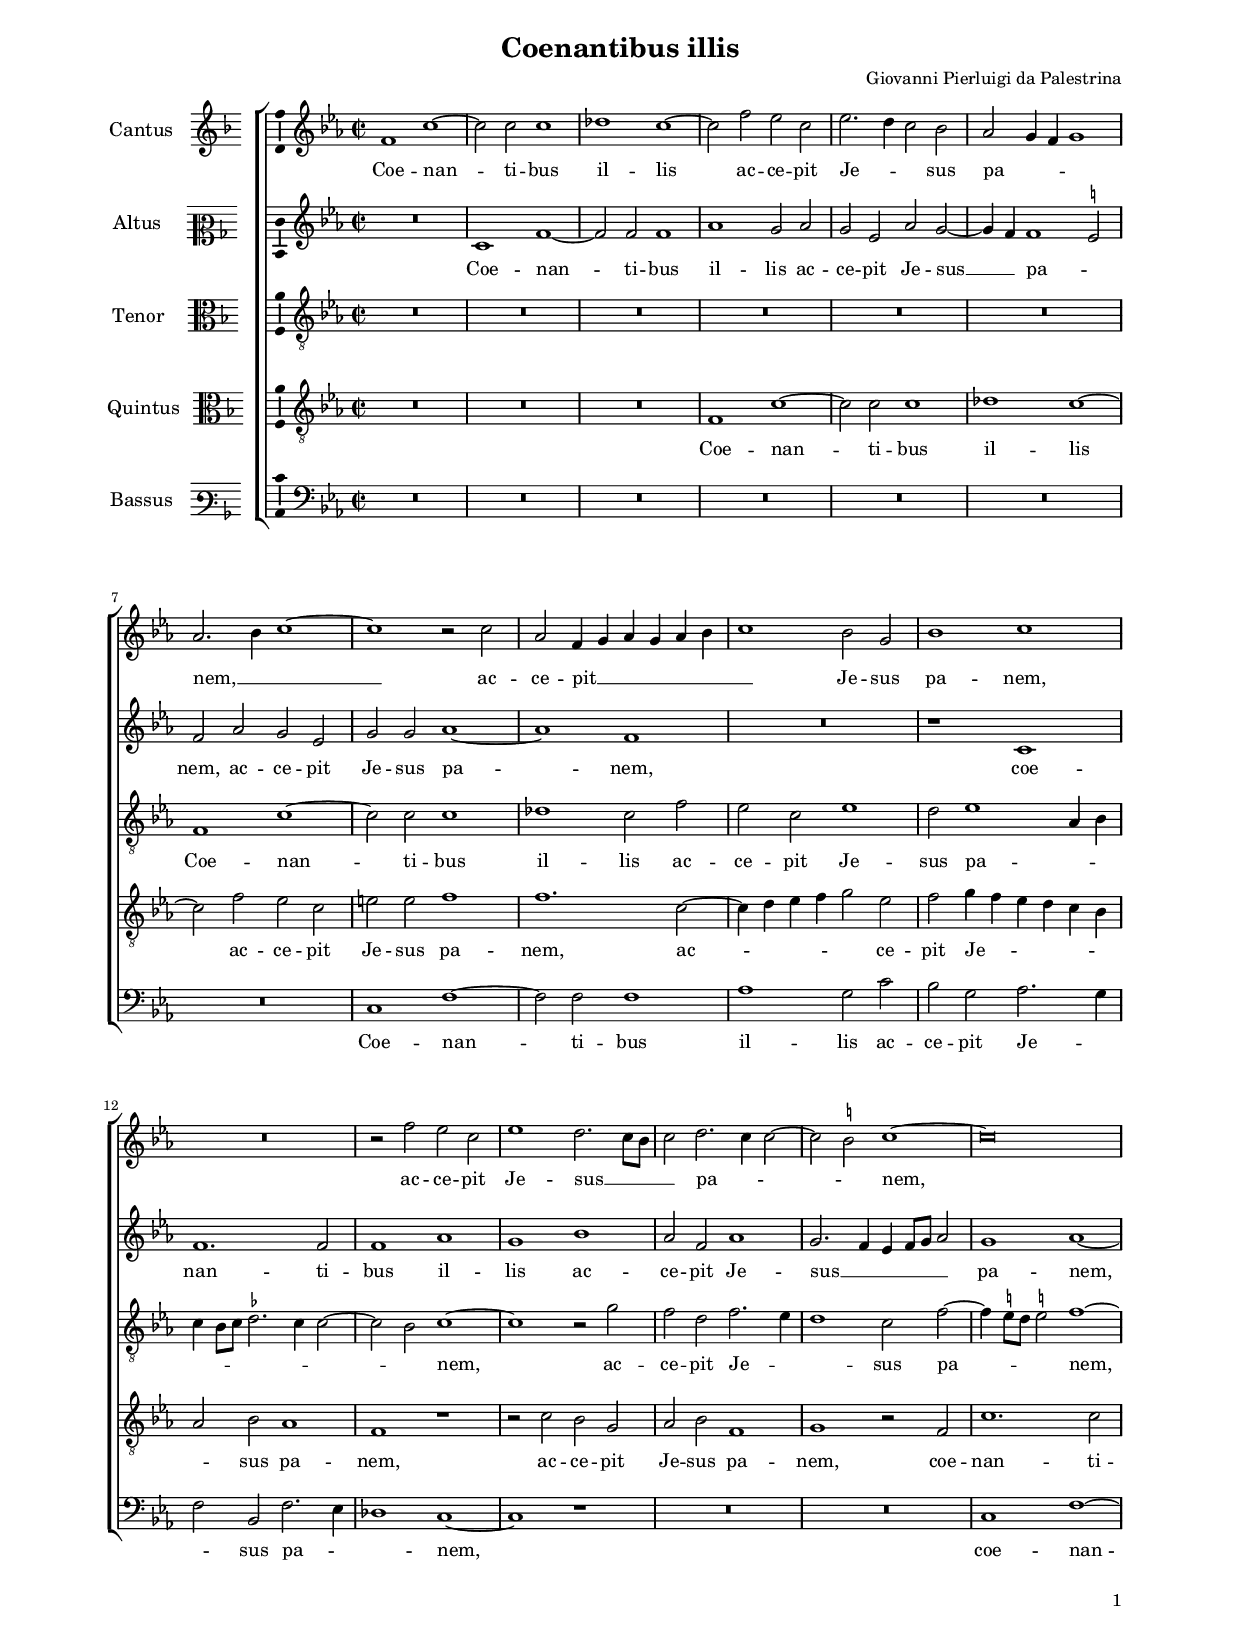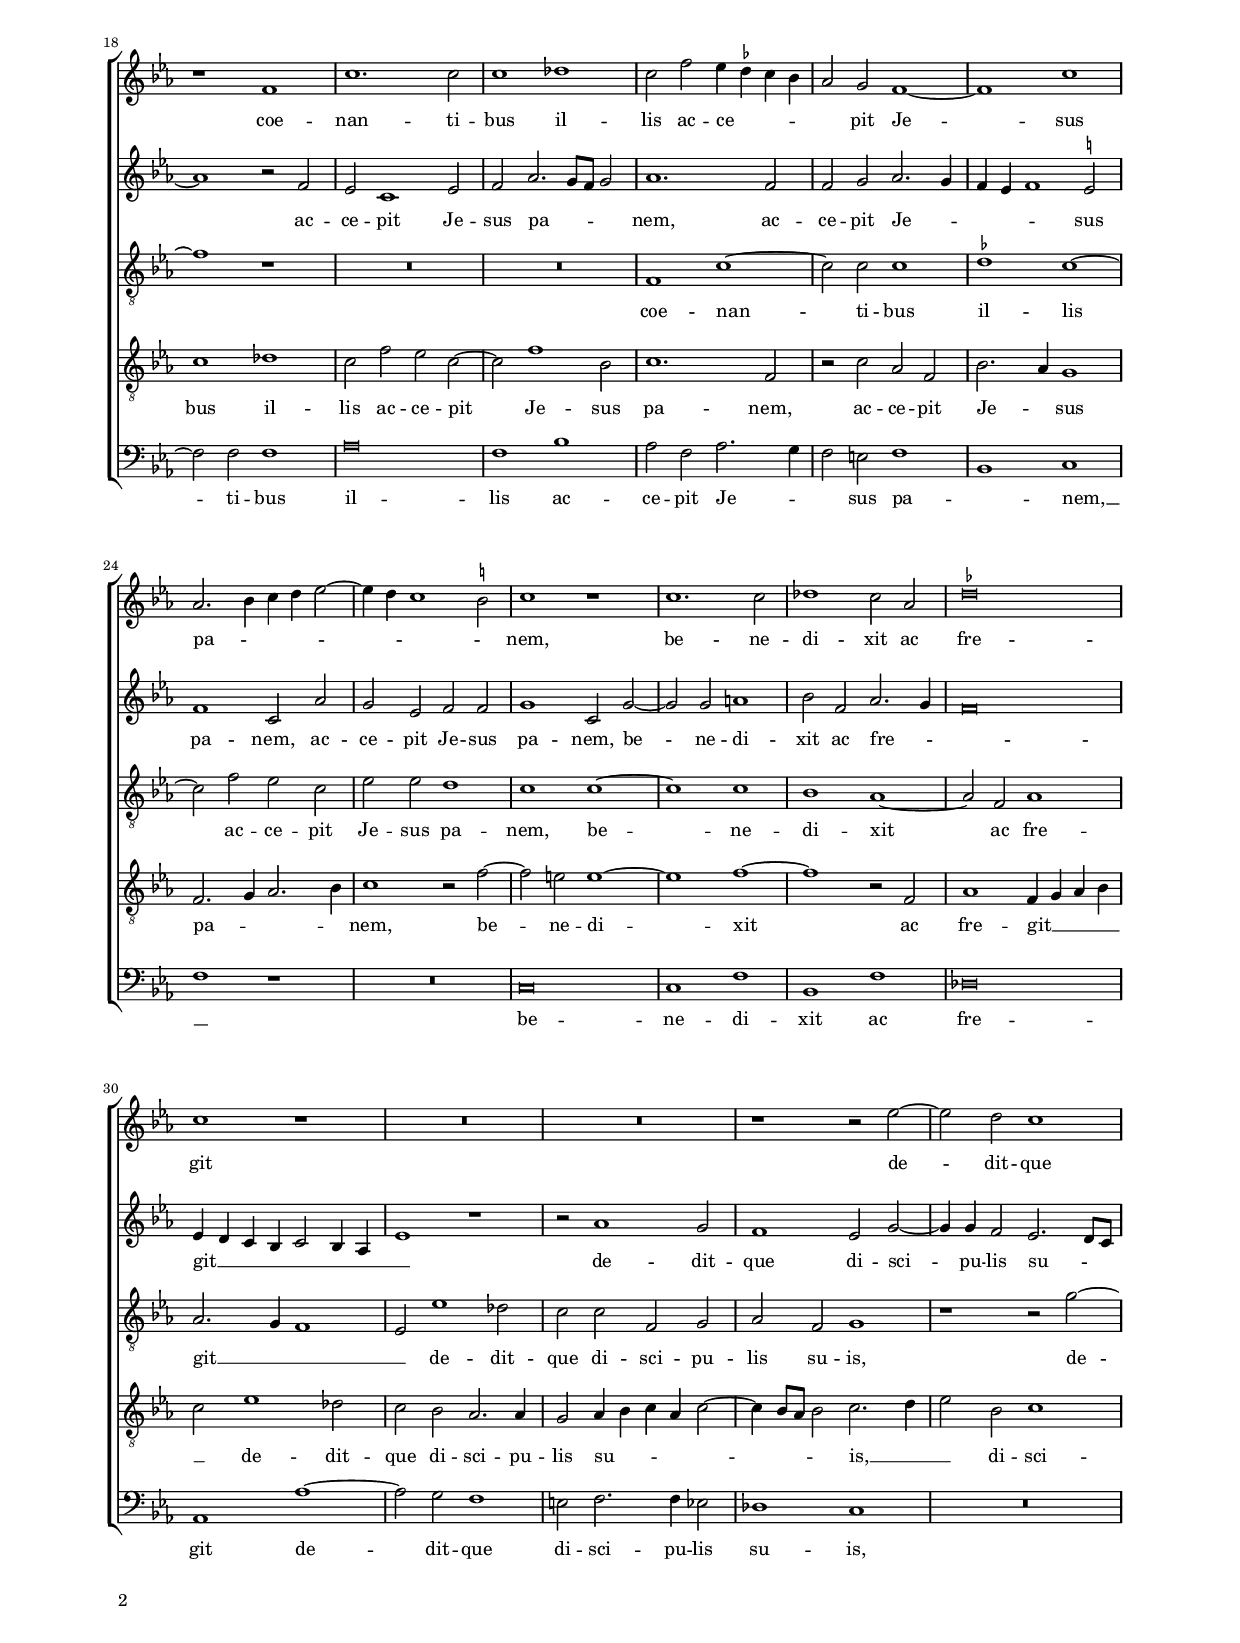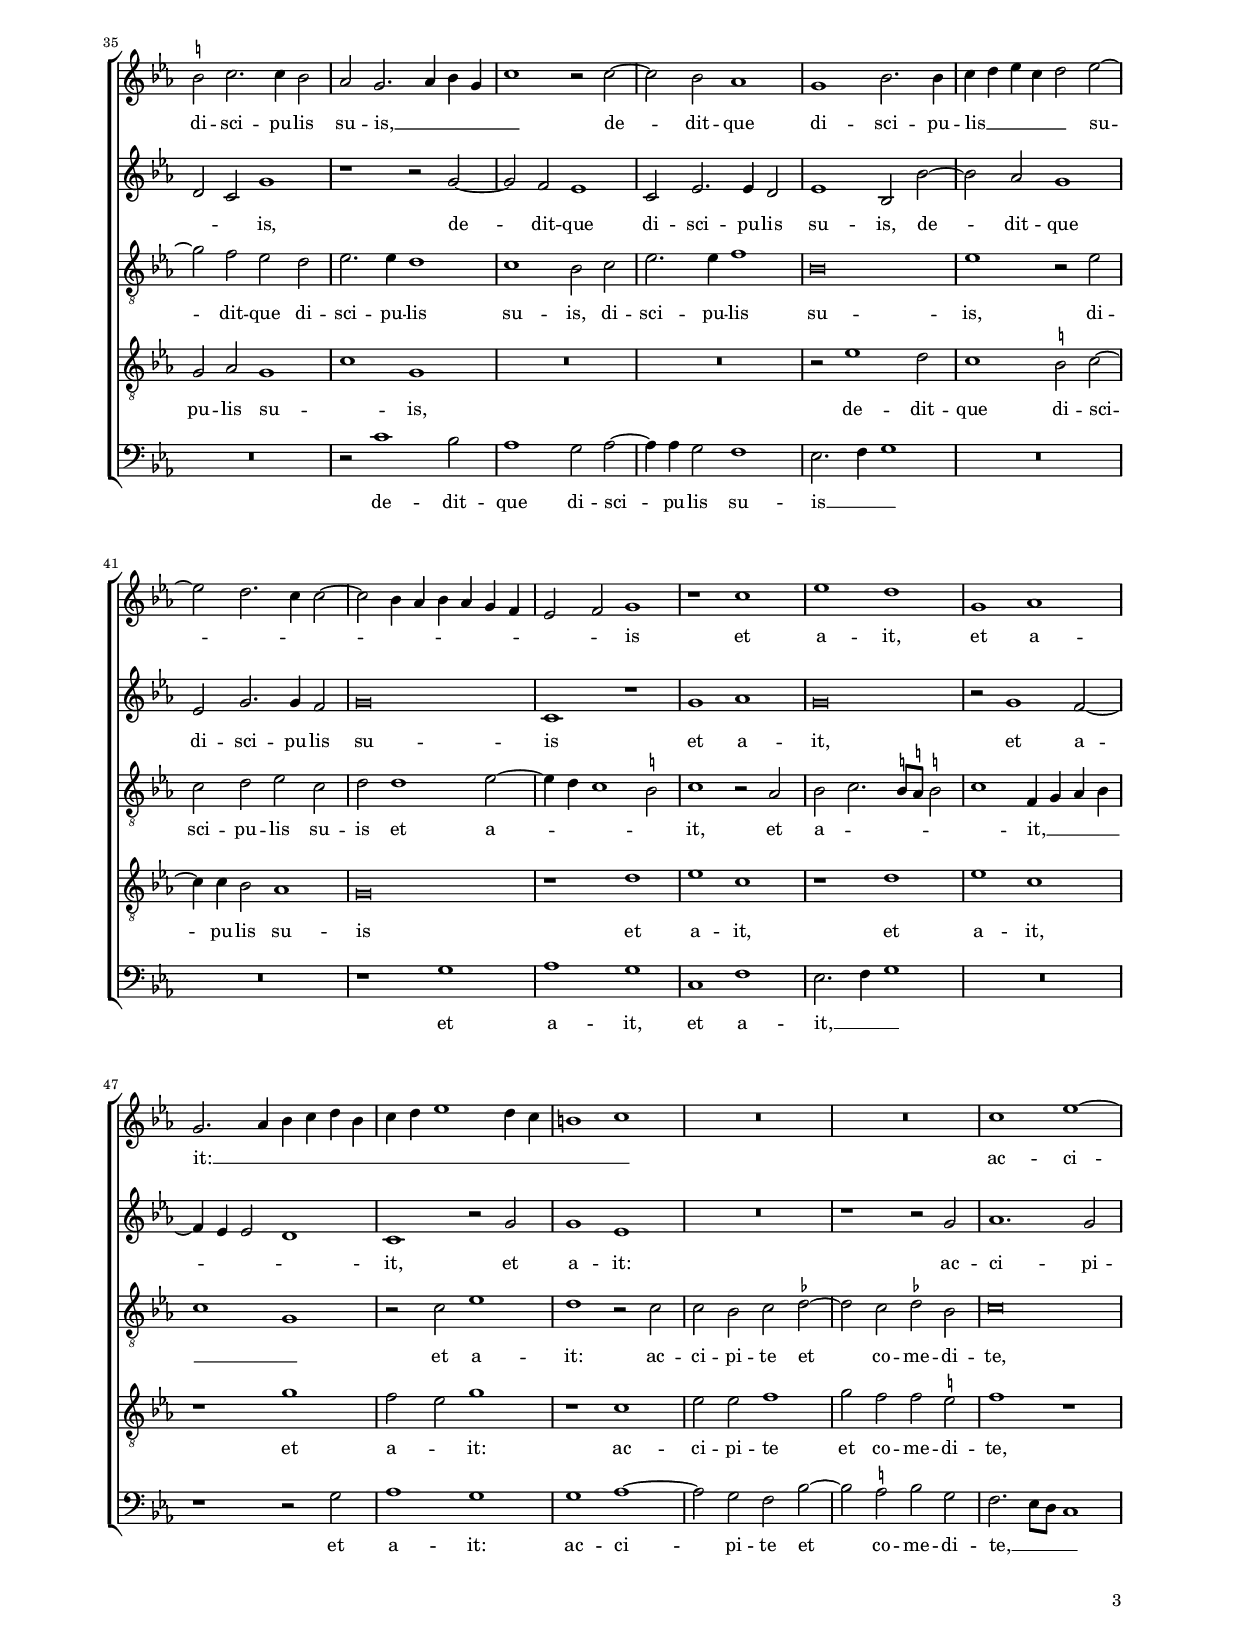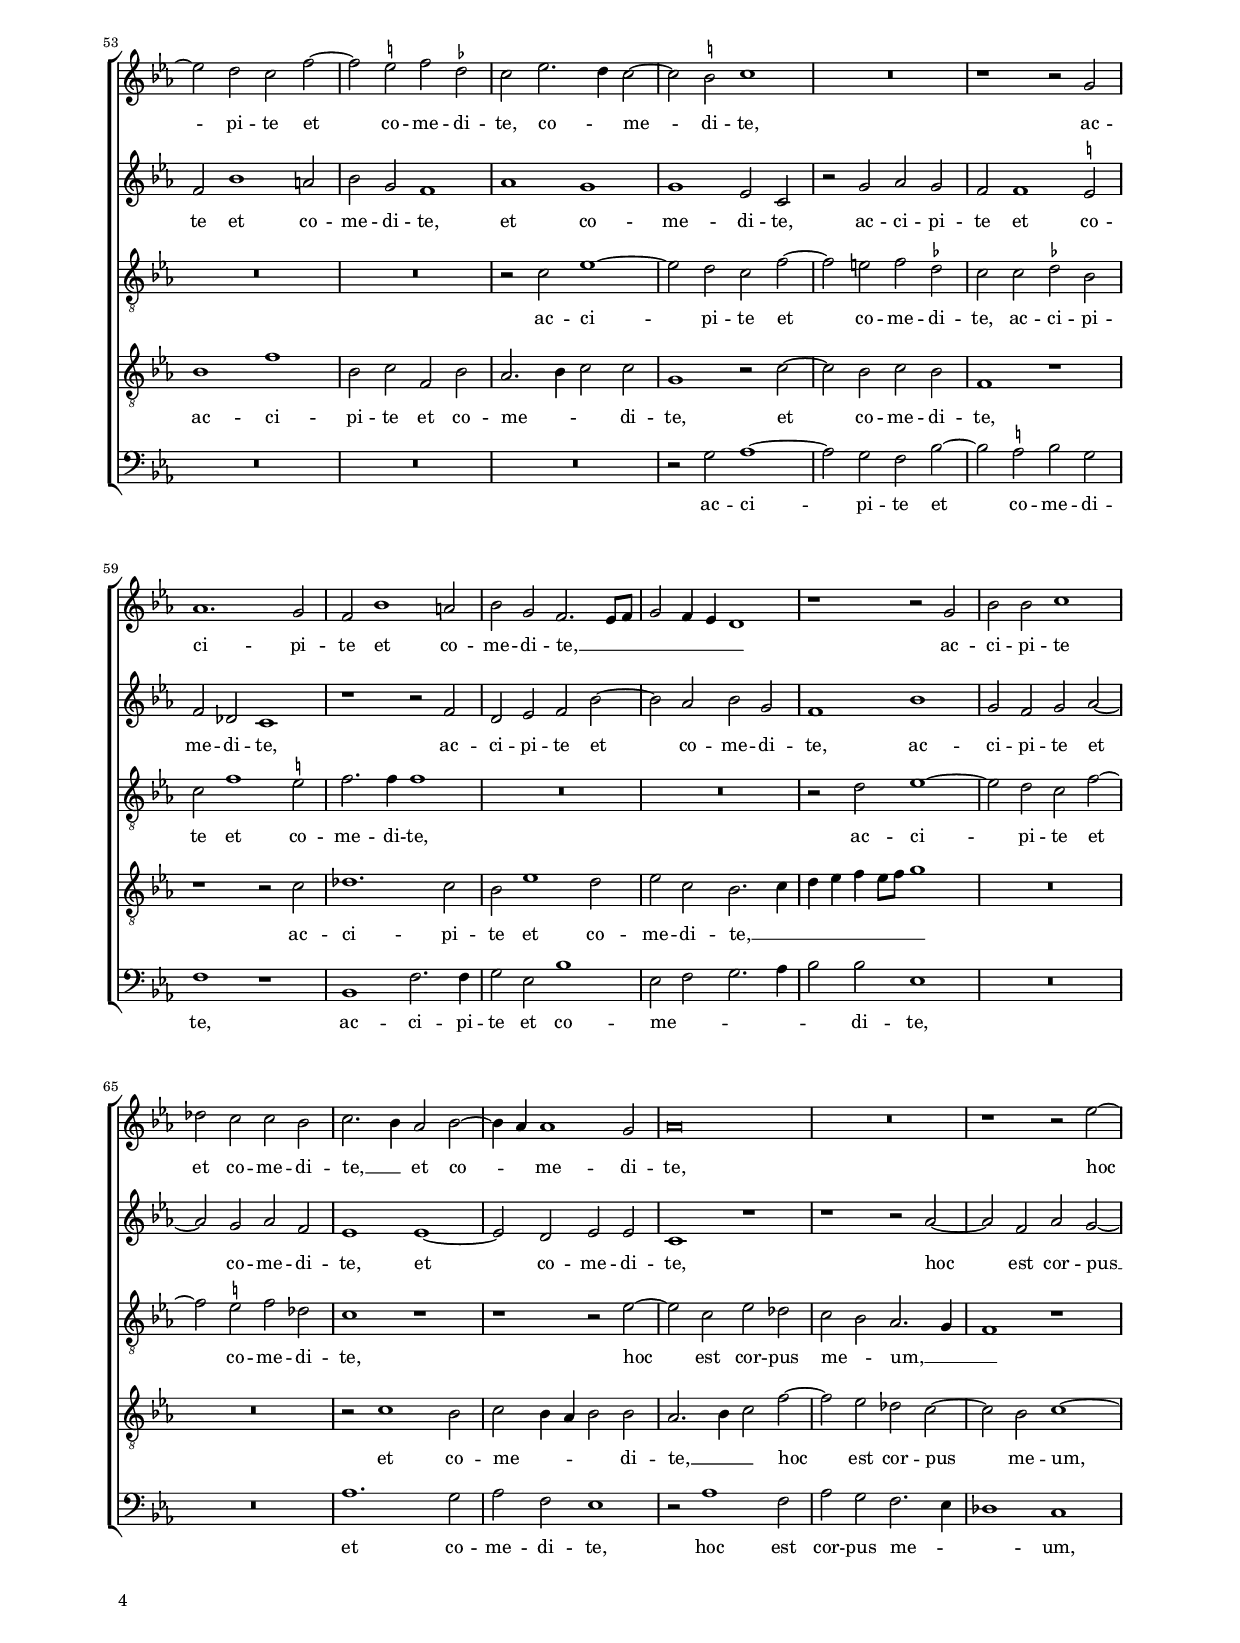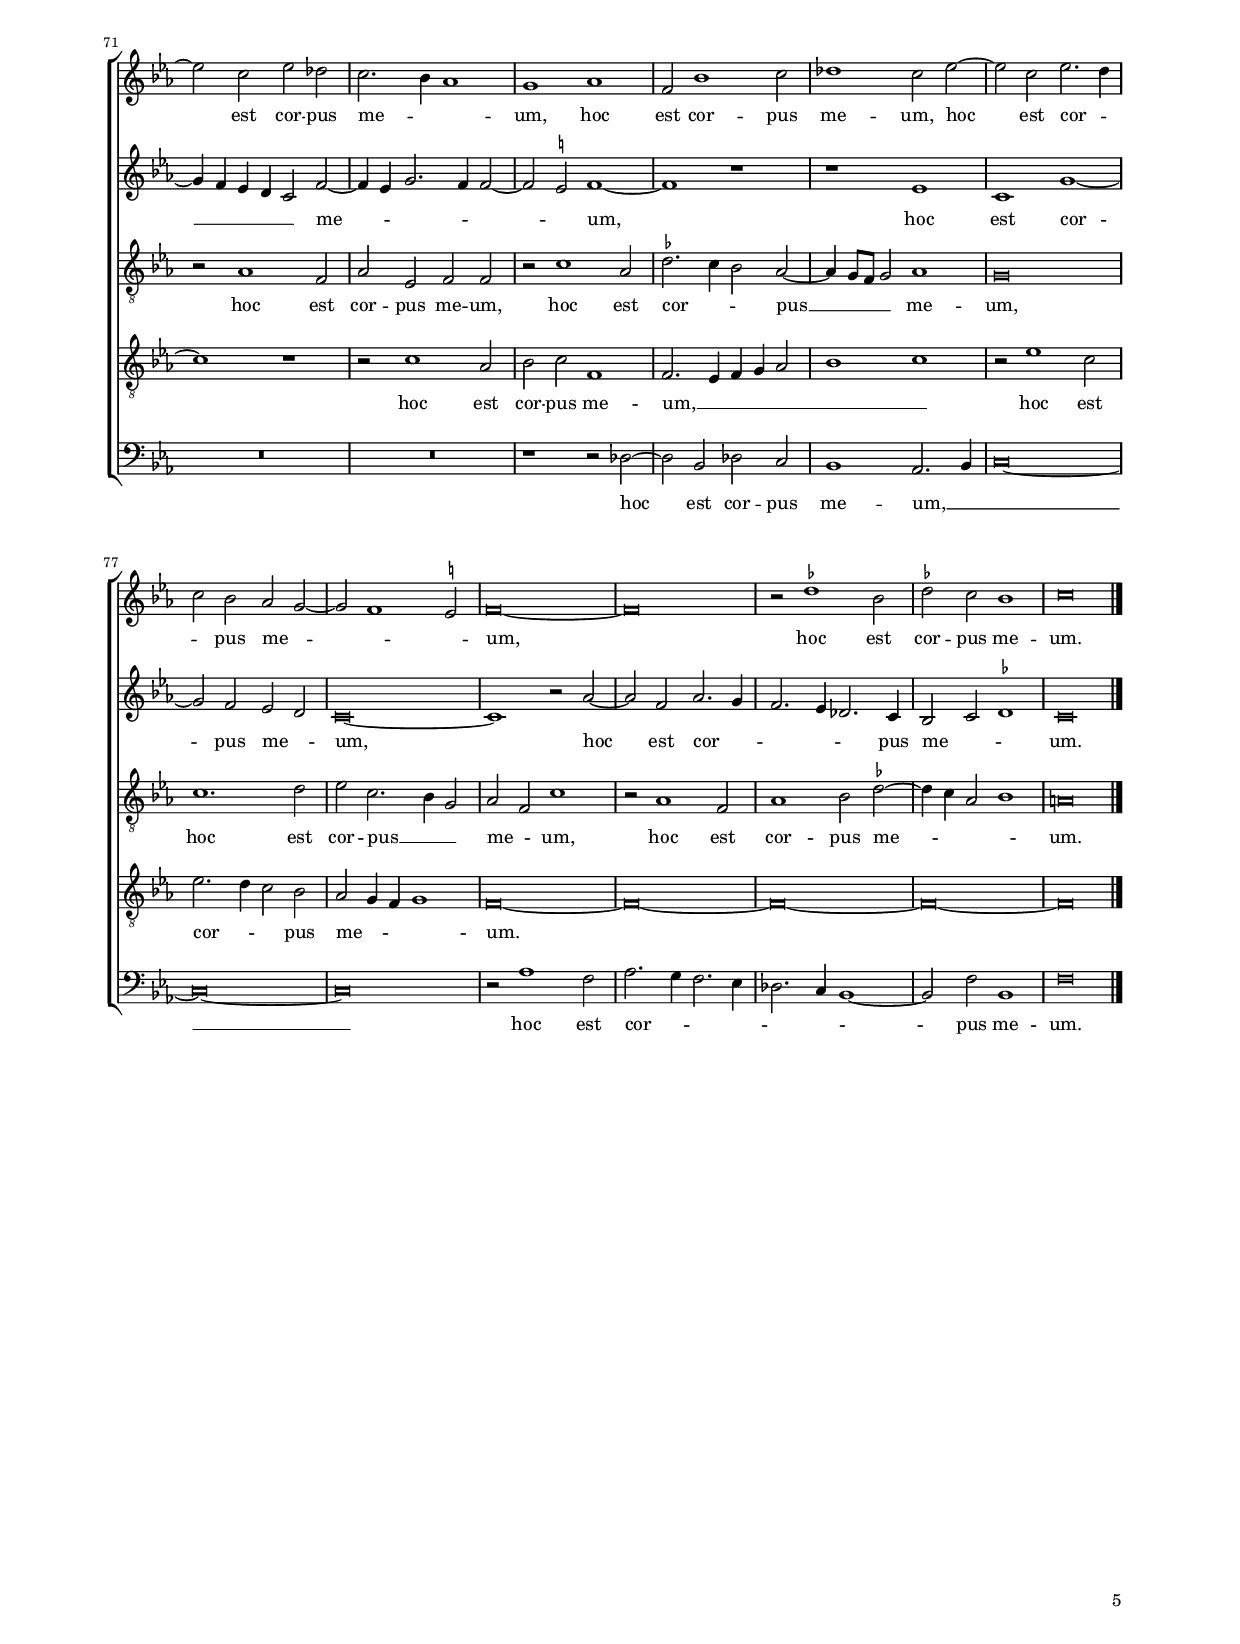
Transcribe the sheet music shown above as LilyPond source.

\header
{
  title="Coenantibus illis"
  composer="Giovanni Pierluigi da Palestrina"
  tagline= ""
}

\version "2.22.2"
\include "deutsch.ly"
#(set-global-staff-size 15)
% #(set-default-paper-size "letter")
#(ly:set-option 'point-and-click #f)


\paper
	{
	top-margin = 1.8 \cm
	bottom-margin = 1.2 \cm
	left-margin = 2 \cm
	right-margin = 2 \cm
	ragged-bottom = ##f
	ragged-last-bottom = ##t
	print-page-number = ##f
	system-system-spacing = #'((basic-distance . 17) (minimum-distance . 14) (padding . 7) (strechability . 150))
    oddFooterMarkup=\markup   \fill-line { "" \fromproperty #'page:page-number-string }
    evenFooterMarkup=\markup  \fill-line { \fromproperty #'page:page-number-string "" }
    last-bottom-spacing = #'((basic-distance . 12) (minimum-distance . 7) (padding . 4))
%	systems-per-page = 3
%	min-systems-per-page = 3
	markup-system-spacing.basic-distance = #12
%	print-all-headers = ##t
%	print-first-page-number = ##t
%	first-page-number = 1
	}

	
global = {
	\key f \major
	\time 2/2 \set Score.measureLength = #(ly:make-moment 2/1)
    \skip 1*2*83 \bar "|."
	}

	ficta = { \once \set suggestAccidentals = ##t }

	forget = #(define-music-function (music) (ly:music?) #{
		\accidentalStyle forget
		$music
		\accidentalStyle default
		#})



incipitcantus = \markup { \score {
	{
	\set Staff.instrumentName = \markup { \fontsize #1 "Cantus" }
	\key f \major
	\clef violin
	s4 \bar ""
	}
	\layout  {
	raggedright = ##t
	indent = 1.6 \cm
	line-width = 2.4\cm
	\context { \Staff \remove Time_signature_engraver }
	\override Staff.Clef.Y-extent = #'(0 . 0)
	}} \hspace #1 }

      
incipitaltus = \markup { \score {
	{
	\set Staff.instrumentName = \markup { \fontsize #1 "Altus" }
	\key f \major
	\clef mezzosoprano
	s4 \bar ""
	}
	\layout  {
	raggedright = ##t
	indent = 1.6 \cm
	line-width = 2.4\cm
	\context { \Staff \remove Time_signature_engraver }
	\override Staff.Clef.Y-extent = #'(0 . 0)
	}} \hspace #1 }


incipittenor = \markup { \score {
	{
	\set Staff.instrumentName = \markup { \fontsize #1 "Tenor" }
	\key f \major
	\clef alto
	s4 \bar ""
	}
	\layout  {
	raggedright = ##t
	indent = 1.6 \cm
	line-width = 2.4\cm
	\context { \Staff \remove Time_signature_engraver }
	\override Staff.Clef.Y-extent = #'(0 . 0)
	}} \hspace #1 }
      
      
incipitquintus = \markup { \score {
	{
	\set Staff.instrumentName = \markup { \fontsize #1 "Quintus" }
	\key f \major
	\clef alto
	s4 \bar ""
	}
	\layout  {
	raggedright = ##t
	indent = 1.6 \cm
	line-width = 2.4\cm
	\context { \Staff \remove Time_signature_engraver }
	\override Staff.Clef.Y-extent = #'(0 . 0)
	}} \hspace #1 }
      
      
incipitbassus = \markup { \score {
	{
	\set Staff.instrumentName = \markup { \fontsize #1 "Bassus" }
	\key f \major
	\clef varbaritone
	s4 \bar ""
	}
	\layout  {
	raggedright = ##t
	indent = 1.6 \cm
	line-width = 2.4\cm
	\context { \Staff \remove Time_signature_engraver }
	\override Staff.Clef.Y-extent = #'(0 . 0)
	}} \hspace #1 }


cantus =  \relative c''
	{
	g1 d'~
	d2 d d1
	es1 d~
	d2 g f d
%5
	f2. e4 d2 c |
	b2 a4 g a1 \break \noPageBreak
	b2. c4 d1~
	d1 r2 d
	b2 g4 a b a b c
%10
	d1 c2 a |
	c1 d \break \noPageBreak
	R\breve
	r2 g f d
	f1 e2. d8 c
%15
	d2 e2. d4 d2~ |
	d2 \ficta cis d1~
	d\breve \pageBreak
	r1 g,
	d'1. d2
%20
	d1 es |
	d2 g f4 \ficta es d c
	b2 a g1~
	g1 d' \break \noPageBreak
	b2. c4 d e f2~
%25
	f4 e d1 \ficta cis2 |
	d1 r
	d1. d2
	es1 d2 b
	\ficta es\breve \break \noPageBreak
%30
	d1 r |
	R\breve
	R\breve
	r1 r2 f~
	f2 e d1 \pageBreak
%35
	\ficta cis2 d2. d4 \forget c2 |
	b2 a2. b4 c a
	d1 r2 d~
	d2 c b1
	a1 c2. c4
%40
	d4 e f d e2 f~ | \break \noPageBreak
	f2 e2. d4 d2~
	d2 c4 b c b a g
	f2 g a1
	r1 d
%45
	f1 e |
	a,1 b \break \noPageBreak
	a2. b4 c d e c
	d4 e f1 e4 d
	cis1 d
%50
	R\breve |
	R\breve
	d1 f~ \pageBreak
	f2 e d g~
	g2 \ficta fis g \ficta es
%55
	d2 f2. e4 d2~ |
	d2 \ficta cis d1
	R\breve
	r1 r2 a \break \noPageBreak
	b1. a2
%60
	g2 c1 h2 |
	c2 a g2. f8 g
	a2 g4 f e1
	r1 r2 a
	c2 c d1 \break \noPageBreak
%65
	es2 d d c |
	d2. c4 b2 c~
	c4 b b1 a2
	b\breve
	R\breve
%70
	r1 r2 f'~ | \pageBreak
	f2 d f es
	d2. c4 b1
	a1 b
	g2 c1 d2
%75
	es1 d2 f~ |
	f2 d f2. e4 \break
	d2 c b a~
	a2 g1 \ficta fis2
	g\breve~
%80
	g\breve |
	r2 \ficta es'1 c2
	\ficta es2 d c1
	d\breve |
	}


altus =  \relative c'
	{
	R\breve
	d1 g~
	g2 g g1
	b1 a2 b
%5
	a2 f b a~ 
	a4 g g1 \ficta fis2
	g2 b a f
	a2 a b1~
	b1 g
%10
	R\breve  |
	r1 d
	g1. g2
	g1 b
	a1 c
%15
	b2 g b1 |
	a2. g4 f g8 a b2
	a1 b~
	b1 r2 g
	f2 d1 f2
%20
	g2 b2. a8 g a2 |
	b1. g2
	g2 a b2. a4
	g4 f g1 \ficta fis2
	g1 d2 b'
%25
	a2 f g g |
	a1 d,2 a'~
	a2 a h1
	c2 g b2. a4
	g\breve
%30
	f4 e d c d2 c4 b |
	f'1 r
	r2 b1 a2
	g1 f2 a~
	a4 a g2 f2. e8 d
%35
	e2 d a'1 |
	r1 r2 a~
	a2 g f1
	d2 f2. f4 e2
	f1 c2 c'~
%40
	c2 b a1 |
	f2 a2. a4 g2
	a\breve
	d,1 r
	a'1 b
%45
	a\breve |
	r2 a1 g2~
	g4 f f2 e1
	d1 r2 a'
	a1 f
%50
	R\breve |
	r1 r2 a
	b1. a2
	g2 c1 h2
	c2 a g1
%55
	b1 a |
	a1 f2 d
	r2 a' b a
	g2 g1 \ficta fis2
	g2 es d1
%60
	r1 r2 g |
	e2 f g c~
	c2 b c a
	g1 c
	a2 g a b~
%65
	b2 a b g |
	f1 f~
	f2 e f f
	d1 r
	r1 r2 b'~
%70
	b2 g b a~ |
	a4 g f e d2 g~
	g4 f a2. g4 g2~
	g2 \ficta fis g1~
	g1 r
%75
	r1 f |
	d1 a'~
	a2 g f e
	d\breve~
	d1 r2 b'~ |
%80
	b2 g b2. a4 |
	g2. f4 es2. d4 
	c2 d \ficta es1
	d\breve |
	}


tenor =  \relative c'
	{
	R\breve
	R\breve
	R\breve
	R\breve
%5
	R\breve |
	R\breve
	g1 d'~
	d2 d d1
	es1 d2 g
%10
	f2 d f1 |
	e2 f1 b,4 c
	d4 c8 d \ficta es2. d4 d2~
	d2 c d1~
	d1 r2 a'
%15
	g2 e g2. f4 |
	e1 d2 g~
	g4 \ficta fis8 e \ficta fis!2 g1~
	g1 r
	R\breve
%20
	R\breve |
	g,1 d'~
	d2 d d1
	\ficta es1 d~
	d2 g f d
%25
	f2 f e1 |
	d1 d~
	d1 d
	c1 b~
	b2 g b1
%30
	b2. a4 g1 |
	f2 f'1 es2
	d2 d g, a
	b2 g a1
	r1 r2 a'~
%35
	a2 g f e |
	f2. f4 e1
	d1 c2 d
	f2. f4 g1
	c,\breve
%40
	f1 r2 f |
	d2 e f d
	e2 e1 f2~
	f4 e d1 \ficta cis2
	d1 r2 b
%45
	c2 d2. \ficta cis8 \ficta h \ficta cis!2 |
	d1 g,4 a b c
	d1 a
	r2 d f1
	e1 r2 d
%50
	d2 c d \ficta es~ |
	\ficta es2 d \ficta es! c
	d\breve
	R\breve
	R\breve
%55
	r2 d f1~ |
	f2 e d g~
	g2 fis g \ficta es
	d2 d \ficta es c
	d2 g1 \ficta fis2
%60
	g2. g4 g1 |
	R\breve
	R\breve
	r2 e f1~
	f2 e d g~
%65
	g2 \ficta fis g es |
	d1 r
	r1 r2 f~
	f2 d f es
	d2 c b2. a4
%70
	g1 r |
	r2 b1 g2
	b2 f g g
	r2 d'1 b2
	\ficta es2. d4 c2 b~
%75
	b4 a8 g a2 b1 |
	a\breve
	d1. e2
	f2 d2. c4 a2
	b2 g d'1
%80
	r2 b1 g2 |
	b1 c2 \ficta es~
	\ficta es4 d b2 c1
	h\breve |
	}


quintus  =  \relative c'
	{
	R\breve
	R\breve
	R\breve
	g1 d'~
%5
	d2 d d1 |
	es1 d~
	d2 g f d
	fis2 fis g1
	g1. d2~
%10
	d4 e f g a2 f |
	g2 a4 g f e d c
	b2 c b1
	g1 r
	r2 d' c a
%15
	b2 c g1 |
	a1 r2 g
	d'1. d2
	d1 es
	d2 g f d~
%20
	d2 g1 c,2 |
	d1. g,2
	r2 d' b g
	c2. b4 a1
	g2. a4 b2. c4
%25
	d1 r2 g~ |
	g2 fis fis1~
        fis1 g~
	g1 r2 g,
	b1 g4 a b c
%30
	d2 f1 es2 |
	d2 c b2. b4
	a2 b4 c d b d2~
	d4 c8 b c2 d2. e4
	f2 c d1
%35
	a2 b a1 |
	d1 a
	R\breve
	R\breve
	r2 f'1 e2
%40
	d1 \ficta cis2 d~ |
	d4 d c2 b1
	a\breve
	r1 e'
	f1 d
%45
	r1 e |
	f1 d
	r1 a'
	g2 f a1
	r1 d,
%50
	f2 f g1 |
	a2 g g \ficta fis
	g1 r
	c,1 g'
	c,2 d g, c
%55
	b2. c4 d2 d |
	a1 r2 d~
	d2 c d c
	g1 r
	r1 r2 d'
%60
	es1. d2 |
	c2 f1 e2
	f2 d c2. d4
	e4 f g f8 g a1
	R\breve
%65
	R\breve |
	r2 d,1 c2
	d2 c4 b c2 c
	b2. c4 d2 g~
	g2 f es d~
%70
	d2 c d1~ |
	d1 r
	r2 d1 b2
	c2 d g,1
	g2. f4 g a b2
%75
	c1 d |
	r2 f1 d2
	f2. e4 d2 c
	b2 a4 g a1
	g\breve~
%80
    g\breve~ |
    g\breve~
    g\breve~
    g\breve |
	}


bassus  =  \relative c
	{
	R\breve
	R\breve
	R\breve
	R\breve
%5
	R\breve |
	R\breve
	R\breve
	d1 g~
	g2 g g1
%10
	b1 a2 d |
	c2 a b2. a4
	g2 c, g'2. f4
	es1 d~
	d1 r
%15
	R\breve |
	R\breve
	d1 g~
	g2 g g1
	b\breve
%20
	g1 c |
	b2 g b2. a4
	g2 fis g1
	c,1 d
	g r
%25
	R\breve |
	d\breve
	d1 g
	c,1 g'
	es\breve
%30
	b1 b'~ |
	b2 a g1
	fis2 g2. g4 f2
	es1 d
	R\breve
%35
	R\breve |
	r2 d'1 c2
	b1 a2 b~
	b4 b a2 g1
	f2. g4 a1
%40
	R\breve |
	R\breve
	r1 a
	b1 a
	d,1 g
%45
	f2. g4 a1 |
	R\breve
	r1 r2 a
	b1 a
	a1 b~
%50
	b2 a g c~ |
	c2 \ficta h c a
	g2. f8 e d1
	R\breve
	R\breve
%55
	R\breve |
	r2 a' b1~
	b2 a g c~
	c2 \ficta h c a
	g1 r
%60
	c,1 g'2. g4 |
	a2 f c'1
	f,2 g a2. b4
	c2 c f,1
	R\breve
%65
	R\breve |
	b1. a2
	b2 g f1
	r2 b1 g2
	b2 a g2. f4
%70
	es1 d |
	R\breve
	R\breve
	r1 r2 es~
	es2 c es d
%75
	c1 b2. c4 |
	d\breve~
	d\breve~
	d\breve
	r2 b'1 g2
%80
	b2. a4 g2. f4 |
	es2. d4 c1~
	c2 g' c,1
	g'\breve |
	}


lyricscantus = \lyricmode {
	Coe -- nan -- ti -- bus il -- lis
        ac -- ce -- pit Je -- _ _ sus pa -- _ _ _ nem, __ _ _
        ac -- ce -- pit __ _ _ _ _ _ _ Je -- sus pa -- nem,
        ac -- ce -- pit Je -- sus __ _ _ _ pa -- _ _ _ nem,
        coe -- nan -- ti -- bus il -- lis
        ac -- ce -- _ _ _ _ pit Je -- sus pa -- _ _ _ _ _ _ _ nem,
        be -- ne -- di -- xit ac fre -- git
        de -- dit -- que di -- sci -- pu -- lis su -- is, __ _ _ _ _
        de -- dit -- que di -- sci -- pu -- lis __ _ _ _ _ su -- _ _ _ _ _ _ _ _ _ _ _ is
        et a -- it,
        et a -- it: __ _ _ _ _ _ _ _ _ _ _ _ _
        ac -- ci -- pi -- te et co -- me -- di -- te,
        co -- _ me -- di -- te,
        ac -- ci -- pi -- te et co -- me -- di -- te, __ _ _ _ _ _ _
        ac -- ci -- pi -- te et co -- me -- di -- te, __ _
        et co -- _ me -- di -- te,
        hoc est cor -- pus me -- _ _ um,
        hoc est cor -- pus me -- um,
        hoc est cor -- _ _ pus me -- _ _ _ um,
        hoc est cor -- pus me -- um.
	}


lyricsaltus = \lyricmode {
	Coe -- nan -- ti -- bus il -- lis
        ac -- ce -- pit Je -- sus __ _ pa -- _ nem,
        ac -- ce -- pit Je -- sus pa -- nem,
        coe -- nan -- ti -- bus il -- lis
        ac -- ce -- pit Je -- sus __ _ _ _ _ _ pa -- nem,
        ac -- ce -- pit Je -- sus pa -- _ _ _ nem,
        ac -- ce -- pit Je -- _ _ _ _ sus pa -- nem,
        ac -- ce -- pit Je -- sus pa -- nem,
        be -- ne -- di -- xit ac fre -- _ _ git __ _ _ _ _ _ _ _
        de -- dit -- que di -- sci -- pu -- lis su -- _ _ _ _ is,
        de -- dit -- que di -- sci -- pu -- lis su -- is,
        de -- dit -- que di -- sci -- pu -- lis su -- is
        et a -- it,
        et a -- _ _ _ it,
        et a -- it:
        ac -- ci -- pi -- te et co -- me -- di -- te,
        et co -- me -- di -- te,
        ac -- ci -- pi -- te et co -- me -- di -- te,
        ac -- ci -- pi -- te et co -- me -- di -- te,
        ac -- ci -- pi -- te et co -- me -- di -- te,
        et co -- me -- di -- te,
        hoc est cor -- pus __ _ _ _ _ me -- _ _ _ _ _ um,
        hoc est cor -- pus me -- _ um,
        hoc est cor -- _ _ _ _ pus me -- _ _ um.
	}


lyricstenor = \lyricmode {
	Coe -- nan -- ti -- bus il -- lis
        ac -- ce -- pit Je -- sus pa -- _ _ _ _ _ _ _ _ _ nem,
        ac -- ce -- pit Je -- _ _ sus pa -- _ _ _ nem,
        coe -- nan -- ti -- bus il -- lis
        ac -- ce -- pit Je -- sus pa -- nem,
        be -- ne -- di -- xit ac fre -- git __ _ _ _
        de -- dit -- que di -- sci -- pu -- lis su -- is,
        de -- dit -- que di -- sci -- pu -- lis su -- is,
        di -- sci -- pu -- lis su -- is,
        di -- sci -- pu -- lis su -- is
        et a -- _ _ _ it,
        et a -- _ _ _ _ _ it, __ _ _ _ _ _
        et a -- it:
        ac -- ci -- pi -- te et co -- me -- di -- te,
        ac -- ci -- pi -- te et co -- me -- di -- te,
        ac -- ci -- pi -- te et co -- me -- di -- te,
        ac -- ci -- pi -- te et co -- me -- di -- te,
        hoc est cor -- pus me -- _ um, __ _ _
        hoc est cor -- pus me -- um,
        hoc est cor -- _ _ pus __ _ _ _ me -- um,
        hoc est cor -- pus __ _ _ me -- _ um,
        hoc est cor -- pus me -- _ _ _ um.
	}


lyricsquintus = \lyricmode {
	Coe -- nan -- ti -- bus il -- lis
        ac -- ce -- pit Je -- sus pa -- nem,
        ac -- _ _ _ _ ce -- pit Je -- _ _ _ _ _ _ sus pa -- nem,
        ac -- ce -- pit Je -- sus pa -- nem,
        coe -- nan -- ti -- bus il -- lis
        ac -- ce -- pit Je -- sus pa -- nem,
        ac -- ce -- pit Je -- _ sus pa -- _ _ _ nem,
        be -- ne -- di -- xit ac fre -- git __ _ _ _ _ 
        de -- dit -- que di -- sci -- pu -- lis su -- _ _ _ _ _ _ _ is, __ _ _
        di -- sci -- pu -- lis su -- _ is,
        de -- dit -- que di -- sci -- pu -- lis su -- is
        et a -- it,
        et a -- it,
        et a -- _ it:
        ac -- ci -- pi -- te et co -- me -- di -- te,
        ac -- ci -- pi -- te et co -- me -- _ _ di -- te,
        et co -- me -- di -- te,
        ac -- ci -- pi -- te et co -- me -- di -- te, __ _ _ _ _ _ _ _
        et co -- me -- _ _ _ di -- te, __ _ _
        hoc est cor -- pus me -- um,
        hoc est cor -- pus me -- um, __ _ _ _ _ _ _
        hoc est cor -- _ _ pus me -- _ _ _ um.
	}


lyricsbassus = \lyricmode {
	Coe -- nan -- ti -- bus il -- lis
        ac -- ce -- pit Je -- _ _ sus pa -- _ _ nem,
        coe -- nan -- ti -- bus il -- lis
        ac -- ce -- pit Je -- _ _ sus pa -- _ nem, __ _
        be -- ne -- di -- xit ac fre -- git
        de -- dit -- que di -- sci -- pu -- lis su -- is,
        de -- dit -- que di -- sci -- pu -- lis su -- is __ _ _
        et a -- it,
        et a -- it, __ _ _
        et a -- it:
        ac -- ci -- pi -- te et co -- me -- di -- te, __ _ _ _
        ac -- ci -- pi -- te et co -- me -- di -- te,
        ac -- ci -- pi -- te et co -- me -- _ _ _ _ di -- te,
        et co -- me -- di -- te,
        hoc est cor -- pus me -- _ _ um,
        hoc est cor -- pus me -- um, __ _ _
        hoc est cor -- _ _ _ _ _ _ pus me -- um.
	}


\score
{  
    \transpose f es {
	\new ChoirStaff \with { \override StaffGrouper.staff-staff-spacing.basic-distance = #12 }
	<<

	\new Staff << \global
	\new Voice="v1" {
		\set Staff.instrumentName=\incipitcantus
%		\set Staff.instrumentName= "S"
		\set Staff.midiInstrument = "reed organ"
		\clef violin
		\cantus }
	\new Lyrics \lyricsto "v1" {\lyricscantus }
	>>


	\new Staff << \global
	\new Voice="v2" {
		\set Staff.instrumentName=\incipitaltus
%		\set Staff.instrumentName= "A"
		\set Staff.midiInstrument = "reed organ"
		\clef violin 
		\altus}
	\new Lyrics \lyricsto "v2" {\lyricsaltus }
	>>


	\new Staff << \global
	\new Voice="v3" {
		\set Staff.instrumentName=\incipittenor
%		\set Staff.instrumentName= "T"
		\set Staff.midiInstrument = "reed organ"
		\clef "G_8"
		\tenor }
	\new Lyrics \lyricsto "v3" {\lyricstenor }
	>>


	\new Staff << \global
	\new Voice="v5" {
		\set Staff.instrumentName=\incipitquintus
%		\set Staff.instrumentName= "Q"
		\set Staff.midiInstrument = "reed organ"
		\clef "G_8"
		\quintus}
	\new Lyrics \lyricsto "v5" {\lyricsquintus }
	>>


	\new Staff << \global
	\new Voice="v4" {
		\set Staff.instrumentName=\incipitbassus
%		\set Staff.instrumentName= "B"
		\set Staff.midiInstrument = "reed organ"
		\clef bass 
		\bassus }
	\new Lyrics \lyricsto "v4" {\lyricsbassus}
	>>

	>>
	} % transpose

	\layout
	{
	indent = 2.5\cm
	\context { \Lyrics \override VerticalAxisGroup.nonstaff-relatedstaff-spacing.padding = #1.4 }
%	\context { \Lyrics \override LyricText.font-size = #1 }
	\context { \Staff \override TimeSignature.break-visibility = #end-of-line-invisible }
	\context { \Staff \consists "Ambitus_engraver" }
	\context { \Score \override BarNumber.padding = #2 }
	\context { \Voice \override NoteHead.style = #'baroque }
	}

\midi
	{
    \tempo 2 = 90
	}

}


% EOF
